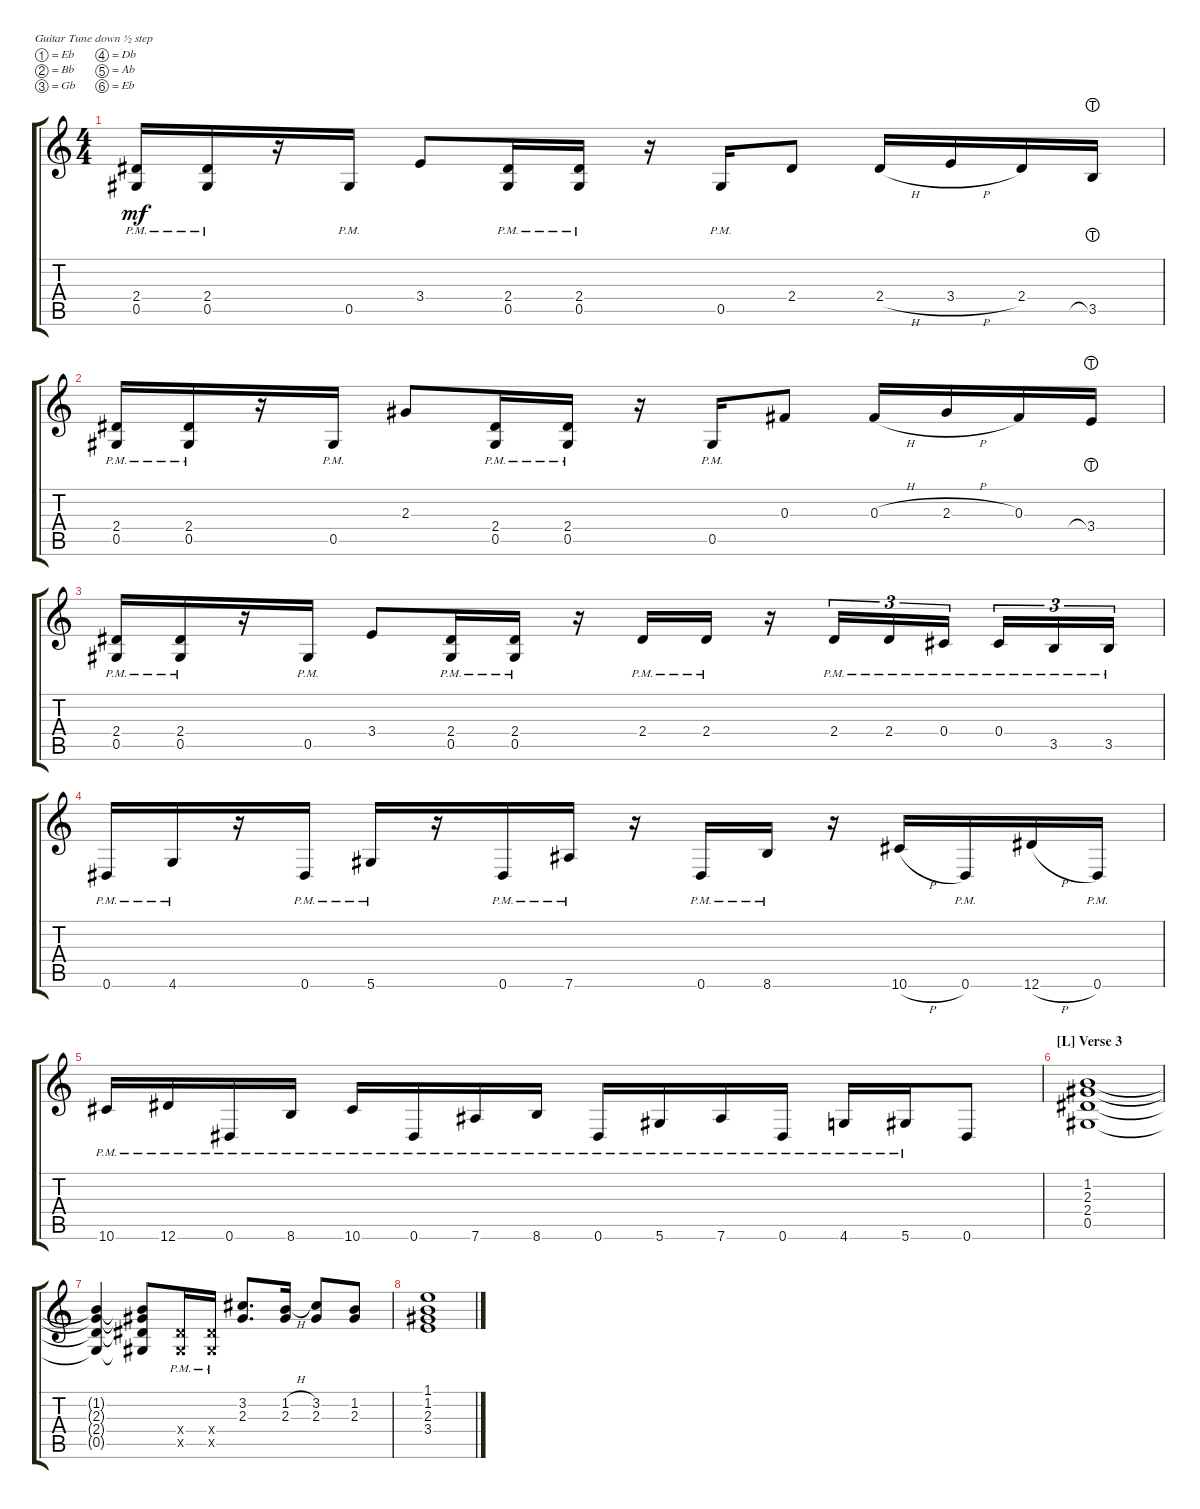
\defaultSystemsLayout 4
\bracketExtendMode groupsimilarinstruments
\singleTrackTrackNamePolicy hidden
\multiTrackTrackNamePolicy hidden
\firstSystemTrackNameOrientation horizontal
\otherSystemsTrackNameOrientation horizontal
\track ("Сергей Попов" "E-Gt") {instrument distortionguitar}
\staff {score tabs}
\tuning (Eb4 Bb3 Gb3 Db3 Ab2 Eb2)
\ts (4 4)
\tempo (110 hide)
\clef g2
\scale
1.03909
\ks c
(0.5{pm} 2.4{pm}).16{dy mf} (2.4{pm} 0.5{pm}).16 r.16 0.5{pm}.16 3.4.8 (0.5{pm} 2.4{pm}).16 (0.5{pm} 2.4{pm}).16 r.16 0.5{pm}.16 2.4.8 2.4{h}.16 3.4{h}.16 2.4.16 3.5{lht}.16 |
\scale
0.960908 (0.5{pm} 2.4{pm}).16 (0.5{pm} 2.4{pm}).16 r.16 0.5{pm}.16 2.3.8 (0.5{pm} 2.4{pm}).16 (0.5{pm} 2.4{pm}).16 r.16 0.5{pm}.16 0.3.8 0.3{h}.16 2.3{h}.16 0.3.16 3.4{lht}.16 |
\scale
1.03909 (0.5{pm} 2.4{pm}).16 (2.4{pm} 0.5{pm}).16 r.16 0.5{pm}.16 3.4.8 (0.5{pm} 2.4{pm}).16 (0.5{pm} 2.4{pm}).16 r.16 2.4{pm}.16 2.4{pm}.16 r.16 2.4{pm}.16{tu (3 2)} 2.4{pm}.16{tu (3 2)} 0.4{pm}.16{tu (3 2)} 0.4{pm}.16{tu (3 2)} 3.5{pm}.16{tu (3 2)} 3.5{pm}.16{tu (3 2)} |
\scale
0.960908 0.6{pm}.16 4.6{pm}.16 r.16 0.6{pm}.16 5.6{pm}.16 r.16 0.6{pm}.16 7.6{pm}.16 r.16 0.6{pm}.16 8.6{pm}.16 r.16 10.6{h}.16 0.6{pm}.16 12.6{h}.16 0.6{pm}.16 |
\scale
1.03909 10.6{pm}.16 12.6{pm}.16 0.6{pm}.16 8.6{pm}.16 10.6{pm}.16 0.6{pm}.16 7.6{pm}.16 8.6{pm}.16 0.6{pm}.16 5.6{pm}.16 7.6{pm}.16 0.6{pm}.16 4.6{pm}.16 5.6{pm}.16 0.6.8 |
\section ("L" "Verse 3")
\scale
0.960908 (0.5 2.4 2.3 1.2).1 |
\scale
1.03909 (0.5{t} 2.4{t} 2.3{t} 1.2{t}).4 (0.5{t} 2.4{t} 2.3{t} 1.2{t}).8 (2.4{pm x} 0.5{pm x}).16 (0.5{pm x} 2.4{pm x}).16 (2.3 3.2).8{d} (1.2{h} 2.3).16 (3.2 2.3).8 (2.3 1.2).8 |
\scale
0.960908 (3.4 2.3 1.2 1.1).1
